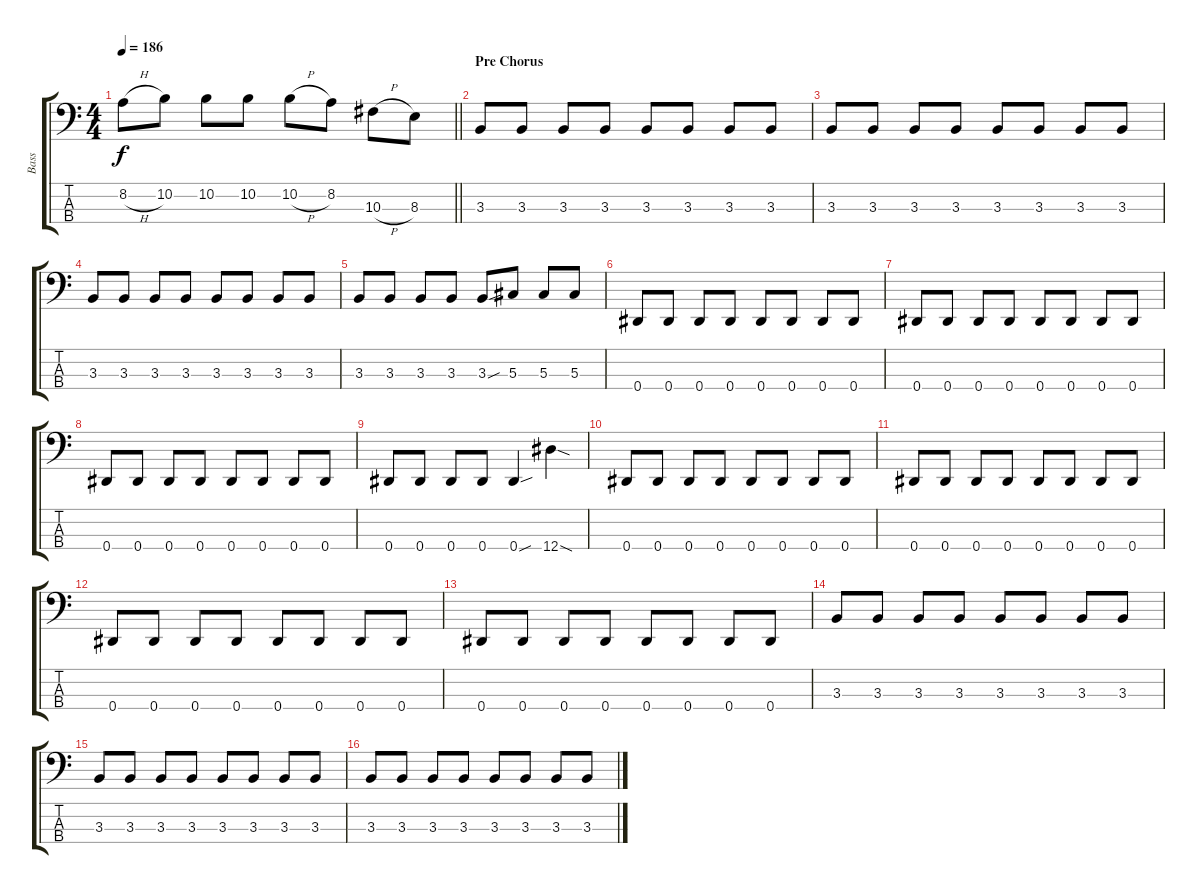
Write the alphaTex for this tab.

\track ("Bass" "Bass") {instrument electricbassfinger}
\staff {score tabs}
\tuning (Gb2 Db2 Ab1 Eb1) {hide}
\ts (4 4)
\tempo 186
\clef f4
\barLineRight lightlight
\ks c
8.2{h}.8{dy f} 10.2.8 10.2.8 10.2.8 10.2{h}.8 8.2.8 10.3{h}.8 8.3.8 |
\section ("" "Pre Chorus")
3.3.8 3.3.8 3.3.8 3.3.8 3.3.8 3.3.8 3.3.8 3.3.8 |
3.3.8 3.3.8 3.3.8 3.3.8 3.3.8 3.3.8 3.3.8 3.3.8 |
3.3.8 3.3.8 3.3.8 3.3.8 3.3.8 3.3.8 3.3.8 3.3.8 |
3.3.8 3.3.8 3.3.8 3.3.8 3.3{sou}.8 5.3.8 5.3.8 5.3.8 |
0.4.8 0.4.8 0.4.8 0.4.8 0.4.8 0.4.8 0.4.8 0.4.8 |
0.4.8 0.4.8 0.4.8 0.4.8 0.4.8 0.4.8 0.4.8 0.4.8 |
0.4.8 0.4.8 0.4.8 0.4.8 0.4.8 0.4.8 0.4.8 0.4.8 |
0.4.8 0.4.8 0.4.8 0.4.8 0.4{sou}.4 12.4{sod}.4 |
0.4.8 0.4.8 0.4.8 0.4.8 0.4.8 0.4.8 0.4.8 0.4.8 |
0.4.8 0.4.8 0.4.8 0.4.8 0.4.8 0.4.8 0.4.8 0.4.8 |
0.4.8 0.4.8 0.4.8 0.4.8 0.4.8 0.4.8 0.4.8 0.4.8 |
0.4.8 0.4.8 0.4.8 0.4.8 0.4.8 0.4.8 0.4.8 0.4.8 |
3.3.8 3.3.8 3.3.8 3.3.8 3.3.8 3.3.8 3.3.8 3.3.8 |
3.3.8 3.3.8 3.3.8 3.3.8 3.3.8 3.3.8 3.3.8 3.3.8 |
3.3.8 3.3.8 3.3.8 3.3.8 3.3.8 3.3.8 3.3.8 3.3.8
